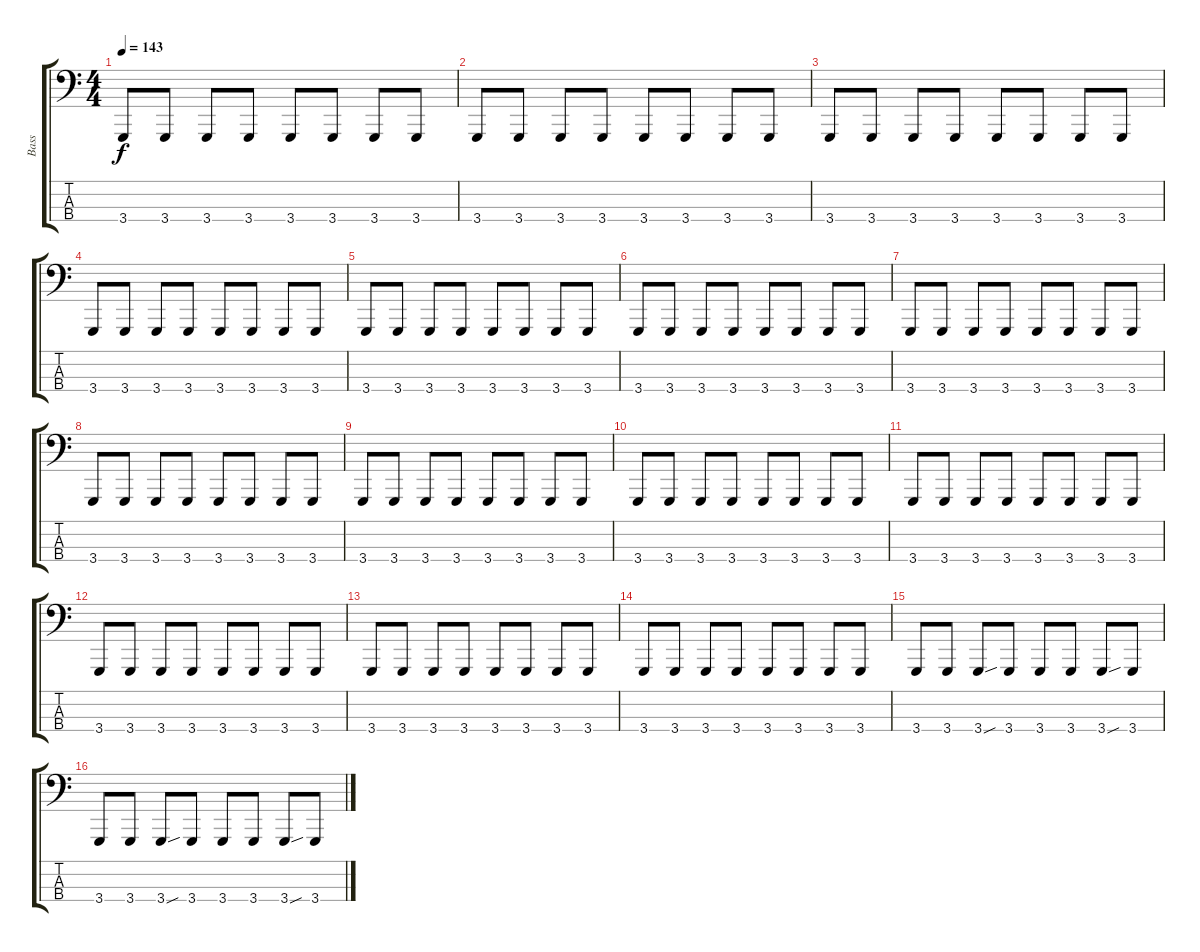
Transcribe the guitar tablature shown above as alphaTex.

\track ("Bass" "Bass") {instrument lead8bassandlead}
\staff {score tabs}
\tuning (G2 D2 A1 E1) {hide}
\ts (4 4)
\tempo 143
\clef f4
\ks c
3.4.8{dy f} 3.4.8 3.4.8 3.4.8 3.4.8 3.4.8 3.4.8 3.4.8 |
3.4.8 3.4.8 3.4.8 3.4.8 3.4.8 3.4.8 3.4.8 3.4.8 |
3.4.8 3.4.8 3.4.8 3.4.8 3.4.8 3.4.8 3.4.8 3.4.8 |
3.4.8 3.4.8 3.4.8 3.4.8 3.4.8 3.4.8 3.4.8 3.4.8 |
3.4.8 3.4.8 3.4.8 3.4.8 3.4.8 3.4.8 3.4.8 3.4.8 |
3.4.8 3.4.8 3.4.8 3.4.8 3.4.8 3.4.8 3.4.8 3.4.8 |
3.4.8 3.4.8 3.4.8 3.4.8 3.4.8 3.4.8 3.4.8 3.4.8 |
3.4.8 3.4.8 3.4.8 3.4.8 3.4.8 3.4.8 3.4.8 3.4.8 |
3.4.8 3.4.8 3.4.8 3.4.8 3.4.8 3.4.8 3.4.8 3.4.8 |
3.4.8 3.4.8 3.4.8 3.4.8 3.4.8 3.4.8 3.4.8 3.4.8 |
3.4.8 3.4.8 3.4.8 3.4.8 3.4.8 3.4.8 3.4.8 3.4.8 |
3.4.8 3.4.8 3.4.8 3.4.8 3.4.8 3.4.8 3.4.8 3.4.8 |
3.4.8 3.4.8 3.4.8 3.4.8 3.4.8 3.4.8 3.4.8 3.4.8 |
3.4.8 3.4.8 3.4.8 3.4.8 3.4.8 3.4.8 3.4.8 3.4.8 |
3.4.8{volume 16} 3.4.8 3.4{sou}.8 3.4.8 3.4.8 3.4.8 3.4{sou}.8 3.4.8 |
3.4.8{volume 16} 3.4.8 3.4{sou}.8 3.4.8 3.4.8 3.4.8 3.4{sou}.8 3.4.8
